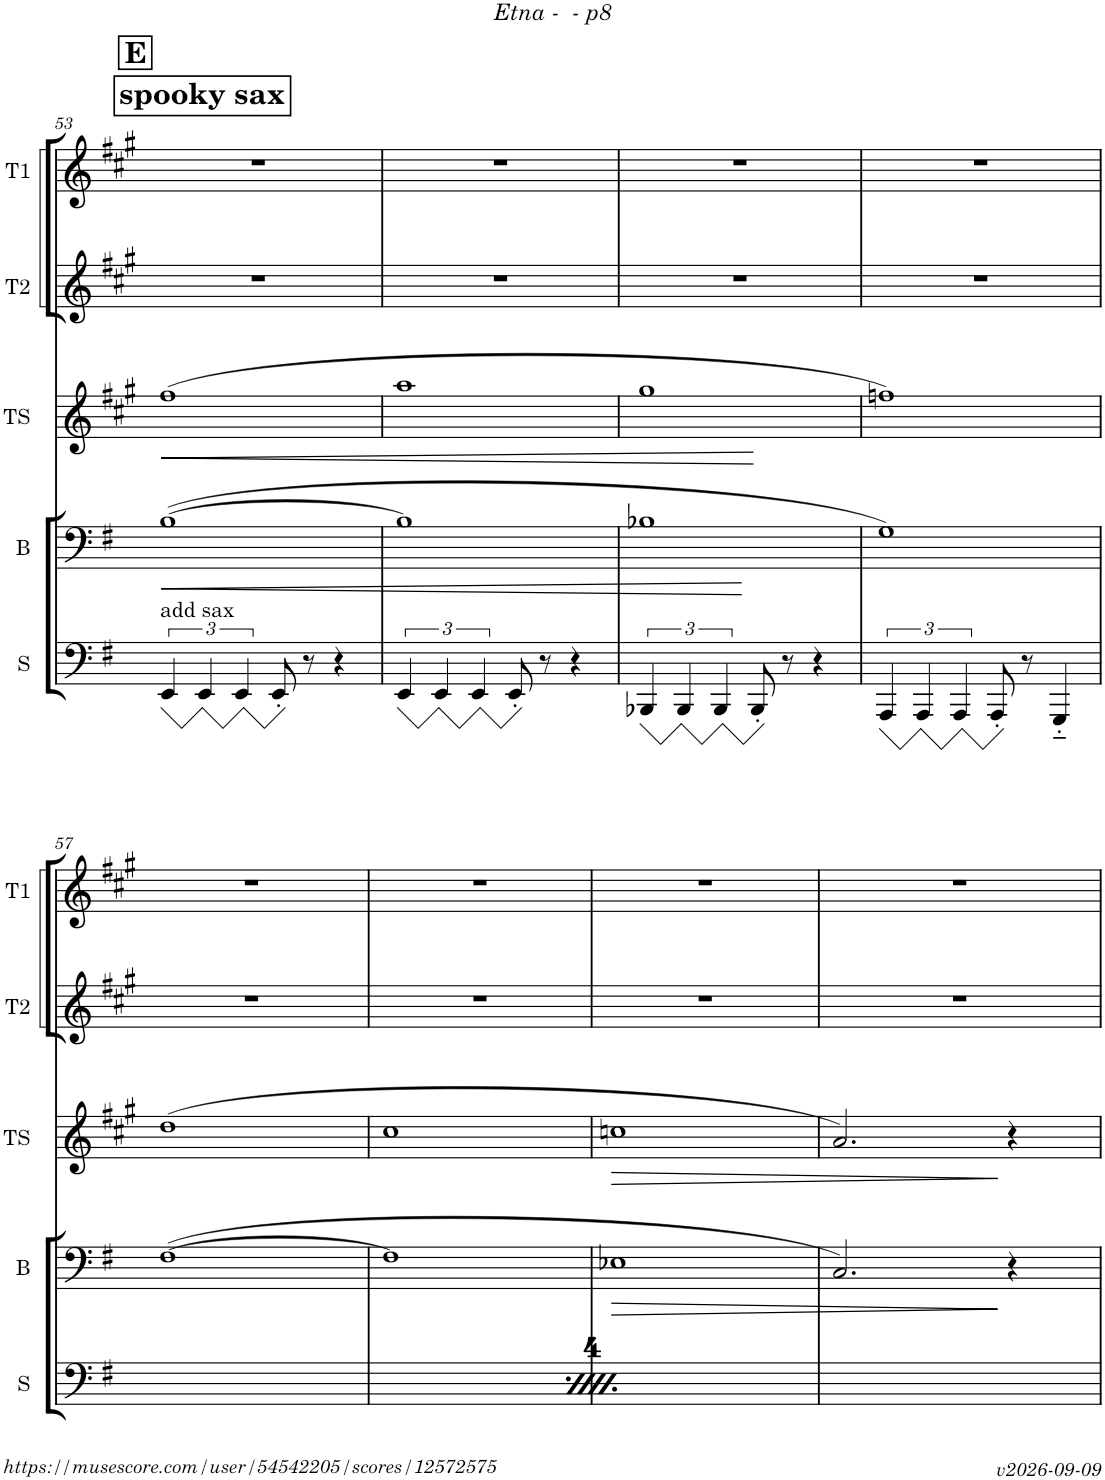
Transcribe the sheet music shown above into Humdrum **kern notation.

**kern	**kern	**dynam	**kern	**dynam	**kern	**kern
*part5	*part4	*part4	*part3	*part3	*part2	*part1
*staff5	*staff4	*staff4	*staff3	*staff3	*staff2	*staff1
*I"Sousa	*I"Trombone	*	*I"Tenor Sax	*	*I"Trumpet 2	*I"Trumpet 1
*I'S	*	*	*I'TS	*	*I'T2	*I'T1
!!LO:PB:g=z
*clefF4	*clefF4	*	*clefG2	*	*clefG2	*clefG2
*	*	*	*Trd8c14	*	*Trd1c2	*Trd1c2
*k[f#]	*k[f#]	*	*k[f#c#g#]	*	*k[f#c#g#]	*k[f#c#g#]
*M4/4	*M4/4	*	*M4/4	*	*M4/4	*M4/4
!!LO:REH:place=s1:a:B:cj:fs=14:t=E
!!LO:REH:place=s1:a:B:cj:fs=14:t=spooky sax
=53	=53	=53	=53	=53	=53	=53
!LO:TX:a:t=add sax	!	!	!	!	!	!
!	!	!LO:HP:b	!	!LO:HP:b	!	!
6EE/	([1B	<	(1ff#	<	1r	1r
6EE/	.	.	.	.	.	.
6EE/	.	.	.	.	.	.
8EE'/	.	.	.	.	.	.
8r	.	.	.	.	.	.
4r	.	.	.	.	.	.
=54	=54	=54	=54	=54	=54	=54
6EE/	1B]	.	1aa	.	1r	1r
6EE/	.	.	.	.	.	.
6EE/	.	.	.	.	.	.
8EE'/	.	.	.	.	.	.
8r	.	.	.	.	.	.
4r	.	.	.	.	.	.
=55	=55	=55	=55	=55	=55	=55
6BBB-X/	1B-X	.	1gg#	.	1r	1r
6BBB-/	.	.	.	.	.	.
6BBB-/	.	.	.	.	.	.
8BBB-'/	.	.	.	.	.	.
8r	.	.	.	.	.	.
4r	.	.	.	.	.	.
.	.	[	.	[	.	.
=56	=56	=56	=56	=56	=56	=56
6AAA/	1G)	.	1ffn)	.	1r	1r
6AAA/	.	.	.	.	.	.
6AAA/	.	.	.	.	.	.
8AAA'/	.	.	.	.	.	.
8r	.	.	.	.	.	.
4GGG'~/	.	.	.	.	.	.
!!LO:LB:g=z
=57	=57	=57	=57	=57	=57	=57
!LO:TX:a:t=add sax	!	!	!	!	!	!
6EE/	([1F#	.	(1dd	.	1r	1r
6EE/	.	.	.	.	.	.
6EE/	.	.	.	.	.	.
8EE'/	.	.	.	.	.	.
8r	.	.	.	.	.	.
4r	.	.	.	.	.	.
=58	=58	=58	=58	=58	=58	=58
6EE/	1F#]	.	1cc#	.	1r	1r
6EE/	.	.	.	.	.	.
6EE/	.	.	.	.	.	.
8EE'/	.	.	.	.	.	.
8r	.	.	.	.	.	.
4r	.	.	.	.	.	.
=59	=59	=59	=59	=59	=59	=59
!	!	!LO:HP:b	!	!LO:HP:b	!	!
6BBB-X/	1E-X	>	1ccn	>	1r	1r
6BBB-/	.	.	.	.	.	.
6BBB-/	.	.	.	.	.	.
8BBB-'/	.	.	.	.	.	.
8r	.	.	.	.	.	.
4r	.	.	.	.	.	.
=60	=60	=60	=60	=60	=60	=60
6AAA/	2.C/)	.	2.a/)	.	1r	1r
6AAA/	.	.	.	.	.	.
6AAA/	.	.	.	.	.	.
8AAA'/	.	.	.	.	.	.
8r	.	.	.	.	.	.
4GGG'~/	4r	]	4r	]	.	.
=	=	=	=	=	=	=
*-	*-	*-	*-	*-	*-	*-
